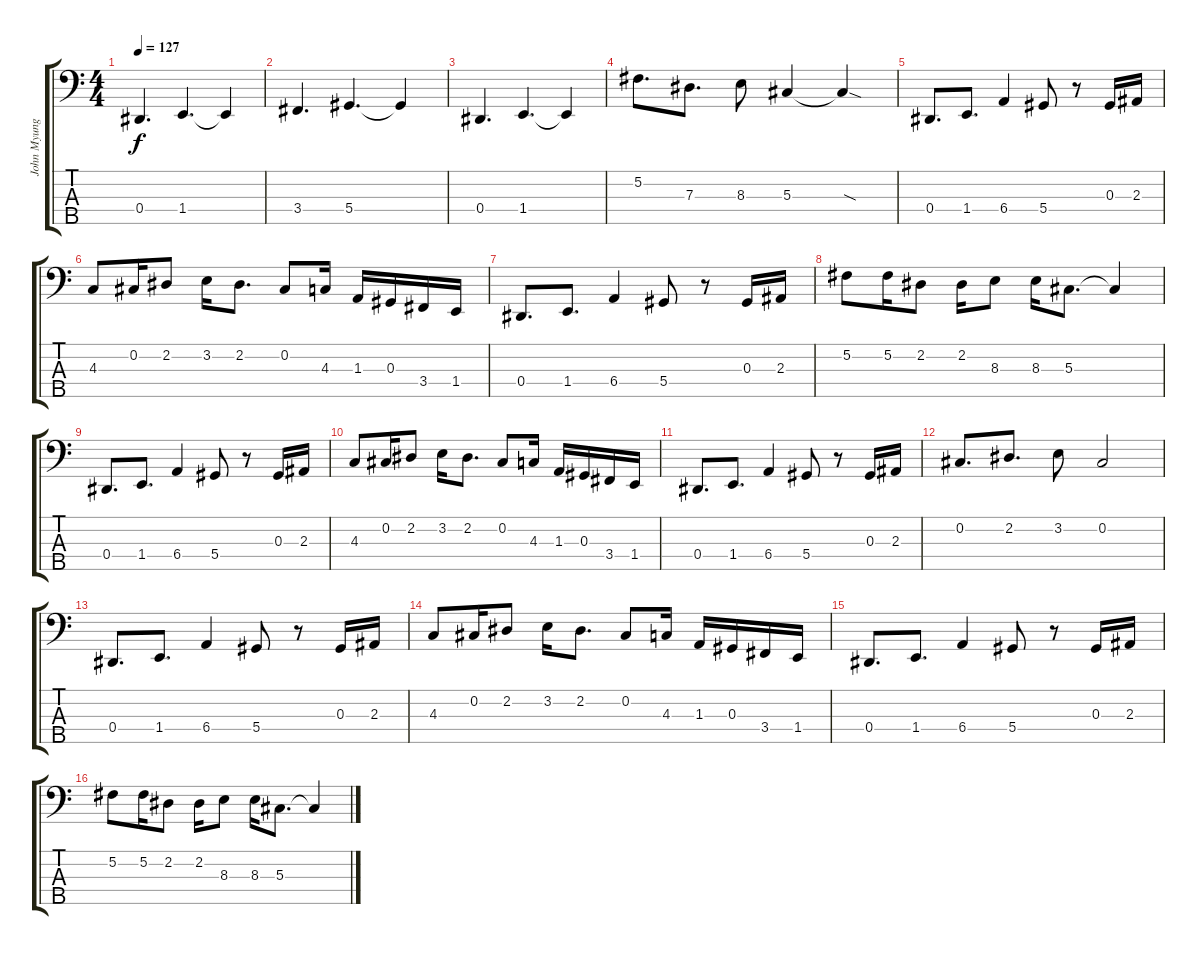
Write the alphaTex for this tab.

\track ("John Myung" "John Myung") {instrument electricbassfinger}
\staff {score tabs}
\tuning (Gb2 Db2 Ab1 Eb1 Bb0) {hide}
\ts (4 4)
\tempo 127
\clef f4
\ks c
0.4.4{d dy f} 1.4.4{d} 1.4{t}.4 |
3.4.4{d} 5.4.4{d} 5.4{t}.4 |
0.4.4{d} 1.4.4{d} 1.4{t}.4 |
5.2.8{d} 7.3.8{d} 8.3.8 5.3.4 5.3{sod t}.4 |
0.4.8{d} 1.4.8{d} 6.4.4 5.4.8 r.8 0.3.16 2.3.16 |
4.3.8 0.2.16 2.2.8 3.2.16 2.2.8{d} 0.2.8 4.3.16 1.3.16 0.3.16 3.4.16 1.4.16 |
0.4.8{d} 1.4.8{d} 6.4.4 5.4.8 r.8 0.3.16 2.3.16 |
5.2.8 5.2.16 2.2.8 2.2.16 8.3.8 8.3.16 5.3.8{d} 5.3{t}.4 |
0.4.8{d} 1.4.8{d} 6.4.4 5.4.8 r.8 0.3.16 2.3.16 |
4.3.8 0.2.16 2.2.8 3.2.16 2.2.8{d} 0.2.8 4.3.16 1.3.16 0.3.16 3.4.16 1.4.16 |
0.4.8{d} 1.4.8{d} 6.4.4 5.4.8 r.8 0.3.16 2.3.16 |
0.2.8{d} 2.2.8{d} 3.2.8 0.2.2 |
0.4.8{d} 1.4.8{d} 6.4.4 5.4.8 r.8 0.3.16 2.3.16 |
4.3.8 0.2.16 2.2.8 3.2.16 2.2.8{d} 0.2.8 4.3.16 1.3.16 0.3.16 3.4.16 1.4.16 |
0.4.8{d} 1.4.8{d} 6.4.4 5.4.8 r.8 0.3.16 2.3.16 |
5.2.8 5.2.16 2.2.8 2.2.16 8.3.8 8.3.16 5.3.8{d} 5.3{t}.4
